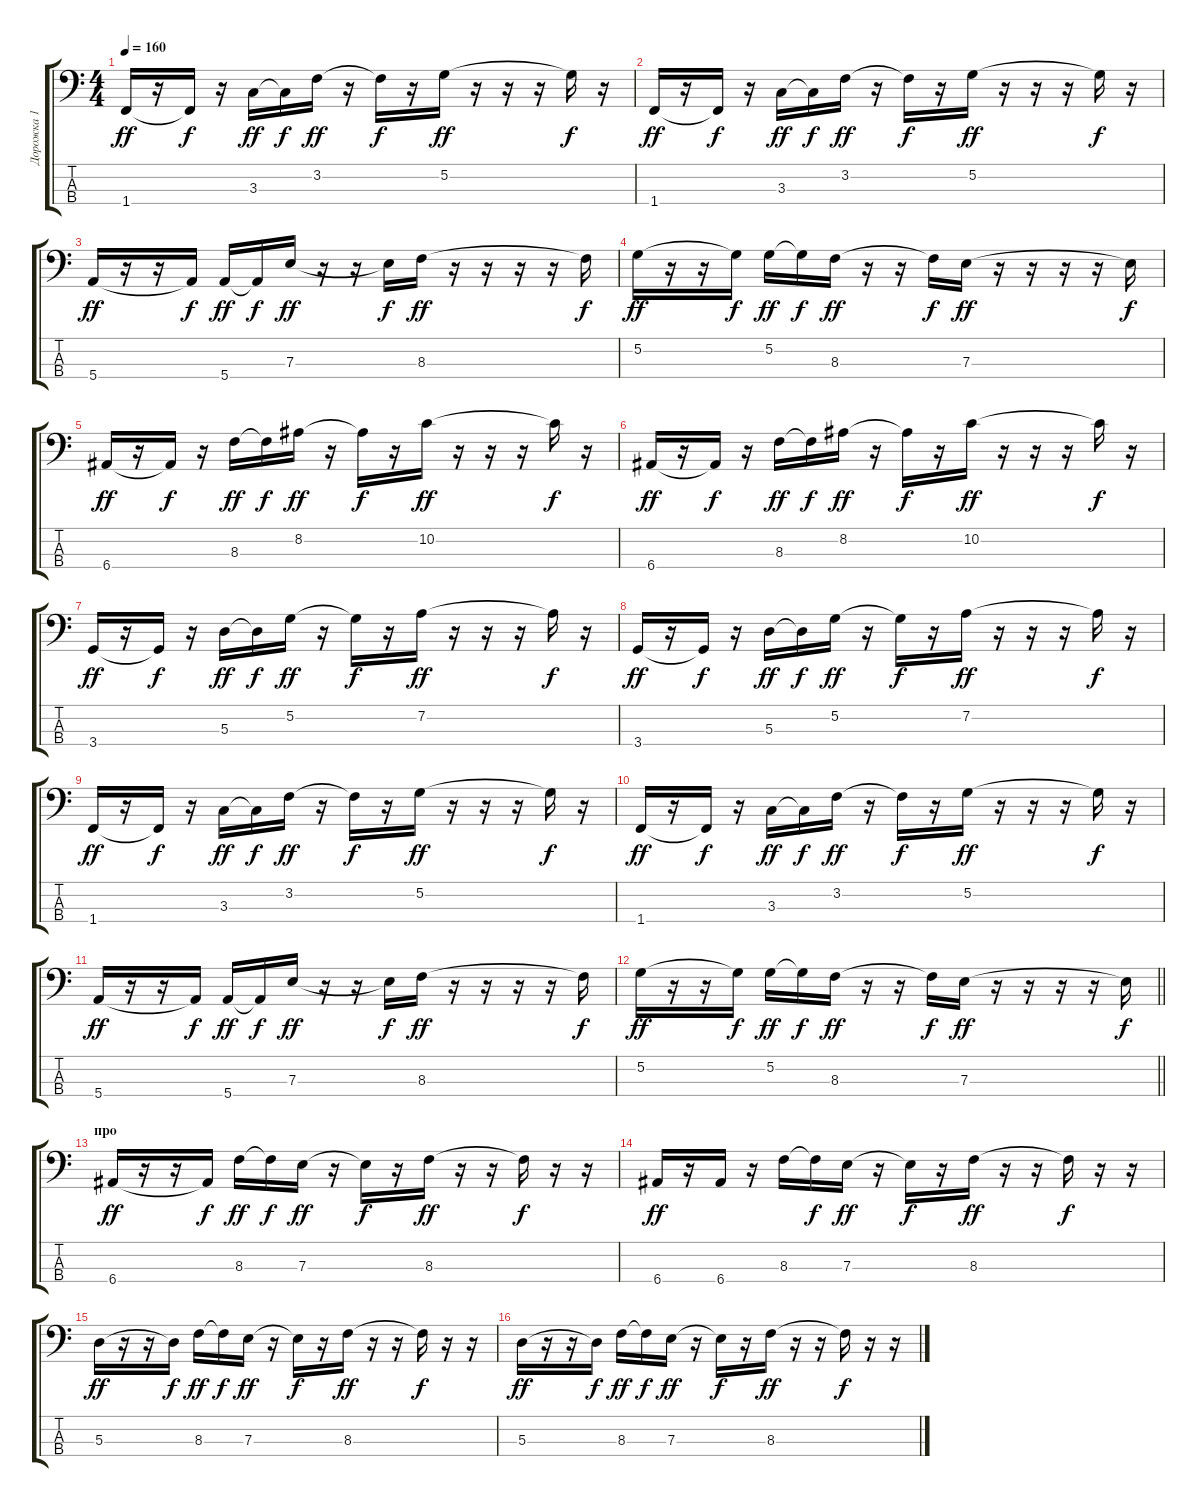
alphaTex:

\track ("Дорожка 1" "Дорожка 1") {instrument electricbassfinger}
\staff {score tabs}
\tuning (G2 D2 A1 E1) {hide}
\ts (4 4)
\tempo 160
\clef f4
\ks c
1.4.16{dy ff} r.16 1.4{t}.16{dy f} r.16 3.3.16{dy ff} 3.3{t}.16{dy f} 3.2.16{dy ff} r.16 3.2{t}.16{dy f} r.16 5.2.16{dy ff} r.16 r.16 r.16 5.2{t}.16{dy f} r.16 |
1.4.16{dy ff} r.16 1.4{t}.16{dy f} r.16 3.3.16{dy ff} 3.3{t}.16{dy f} 3.2.16{dy ff} r.16 3.2{t}.16{dy f} r.16 5.2.16{dy ff} r.16 r.16 r.16 5.2{t}.16{dy f} r.16 |
5.4.16{dy ff} r.16 r.16 5.4{t}.16{dy f} 5.4.16{dy ff} 5.4{t}.16{dy f} 7.3.16{dy ff} r.16 r.16 7.3{t}.16{dy f} 8.3.16{dy ff} r.16 r.16 r.16 r.16 8.3{t}.16{dy f} |
5.2.16{dy ff} r.16 r.16 5.2{t}.16{dy f} 5.2.16{dy ff} 5.2{t}.16{dy f} 8.3.16{dy ff} r.16 r.16 8.3{t}.16{dy f} 7.3.16{dy ff} r.16 r.16 r.16 r.16 7.3{t}.16{dy f} |
6.4.16{dy ff} r.16 6.4{t}.16{dy f} r.16 8.3.16{dy ff} 8.3{t}.16{dy f} 8.2.16{dy ff} r.16 8.2{t}.16{dy f} r.16 10.2.16{dy ff} r.16 r.16 r.16 10.2{t}.16{dy f} r.16 |
6.4.16{dy ff} r.16 6.4{t}.16{dy f} r.16 8.3.16{dy ff} 8.3{t}.16{dy f} 8.2.16{dy ff} r.16 8.2{t}.16{dy f} r.16 10.2.16{dy ff} r.16 r.16 r.16 10.2{t}.16{dy f} r.16 |
3.4.16{dy ff} r.16 3.4{t}.16{dy f} r.16 5.3.16{dy ff} 5.3{t}.16{dy f} 5.2.16{dy ff} r.16 5.2{t}.16{dy f} r.16 7.2.16{dy ff} r.16 r.16 r.16 7.2{t}.16{dy f} r.16 |
3.4.16{dy ff} r.16 3.4{t}.16{dy f} r.16 5.3.16{dy ff} 5.3{t}.16{dy f} 5.2.16{dy ff} r.16 5.2{t}.16{dy f} r.16 7.2.16{dy ff} r.16 r.16 r.16 7.2{t}.16{dy f} r.16 |
1.4.16{dy ff} r.16 1.4{t}.16{dy f} r.16 3.3.16{dy ff} 3.3{t}.16{dy f} 3.2.16{dy ff} r.16 3.2{t}.16{dy f} r.16 5.2.16{dy ff} r.16 r.16 r.16 5.2{t}.16{dy f} r.16 |
1.4.16{dy ff} r.16 1.4{t}.16{dy f} r.16 3.3.16{dy ff} 3.3{t}.16{dy f} 3.2.16{dy ff} r.16 3.2{t}.16{dy f} r.16 5.2.16{dy ff} r.16 r.16 r.16 5.2{t}.16{dy f} r.16 |
5.4.16{dy ff} r.16 r.16 5.4{t}.16{dy f} 5.4.16{dy ff} 5.4{t}.16{dy f} 7.3.16{dy ff} r.16 r.16 7.3{t}.16{dy f} 8.3.16{dy ff} r.16 r.16 r.16 r.16 8.3{t}.16{dy f} |
\barLineRight lightlight
5.2.16{dy ff} r.16 r.16 5.2{t}.16{dy f} 5.2.16{dy ff} 5.2{t}.16{dy f} 8.3.16{dy ff} r.16 r.16 8.3{t}.16{dy f} 7.3.16{dy ff} r.16 r.16 r.16 r.16 7.3{t}.16{dy f} |
\section ("" "про")
6.4.16{dy ff} r.16 r.16 6.4{t}.16{dy f} 8.3.16{dy ff} 8.3{t}.16{dy f} 7.3.16{dy ff} r.16 7.3{t}.16{dy f} r.16 8.3.16{dy ff} r.16 r.16 8.3{t}.16{dy f} r.16 r.16 |
6.4.16{dy ff} r.16 6.4.16 r.16 8.3.16 8.3{t}.16{dy f} 7.3.16{dy ff} r.16 7.3{t}.16{dy f} r.16 8.3.16{dy ff} r.16 r.16 8.3{t}.16{dy f} r.16 r.16 |
5.3.16{dy ff} r.16 r.16 5.3{t}.16{dy f} 8.3.16{dy ff} 8.3{t}.16{dy f} 7.3.16{dy ff} r.16 7.3{t}.16{dy f} r.16 8.3.16{dy ff} r.16 r.16 8.3{t}.16{dy f} r.16 r.16 |
5.3.16{dy ff} r.16 r.16 5.3{t}.16{dy f} 8.3.16{dy ff} 8.3{t}.16{dy f} 7.3.16{dy ff} r.16 7.3{t}.16{dy f} r.16 8.3.16{dy ff} r.16 r.16 8.3{t}.16{dy f} r.16 r.16
